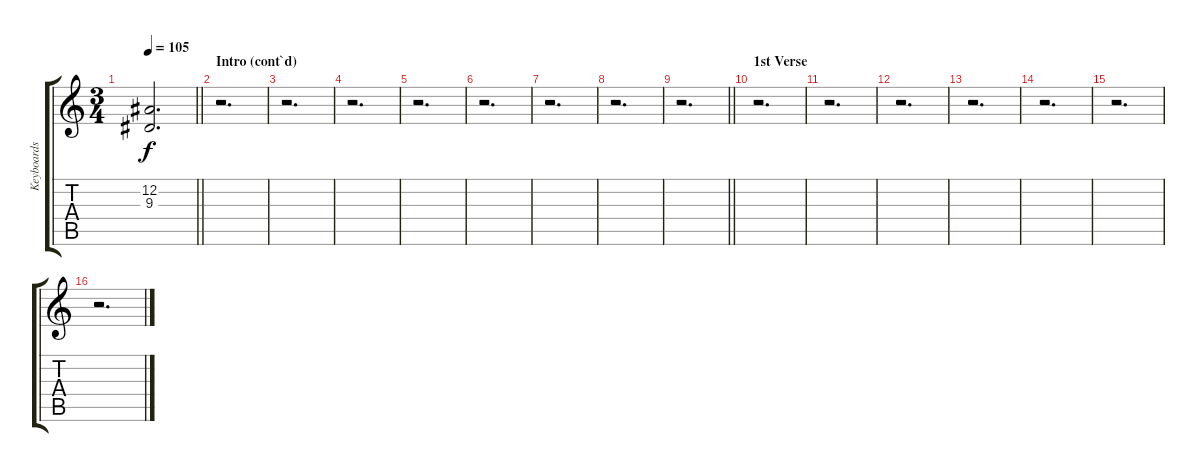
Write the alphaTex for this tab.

\track ("Keyboards" "Keyboards") {instrument drawbarorgan}
\staff {score tabs}
\tuning (Eb4 Bb3 Gb3 Db3 Ab2 Eb2) {hide}
\ts (3 4)
\tempo 105
\clef g2
\barLineRight lightlight
\ks c
(12.2 9.3).2{d dy f} |
\section ("" "Intro (cont`d)")
r.2{d} |
r.2{d} |
r.2{d} |
r.2{d} |
r.2{d} |
r.2{d} |
r.2{d} |
\barLineRight lightlight
r.2{d} |
\section ("" "1st Verse")
r.2{d} |
r.2{d} |
r.2{d} |
r.2{d} |
r.2{d} |
r.2{d} |
r.2{d}
